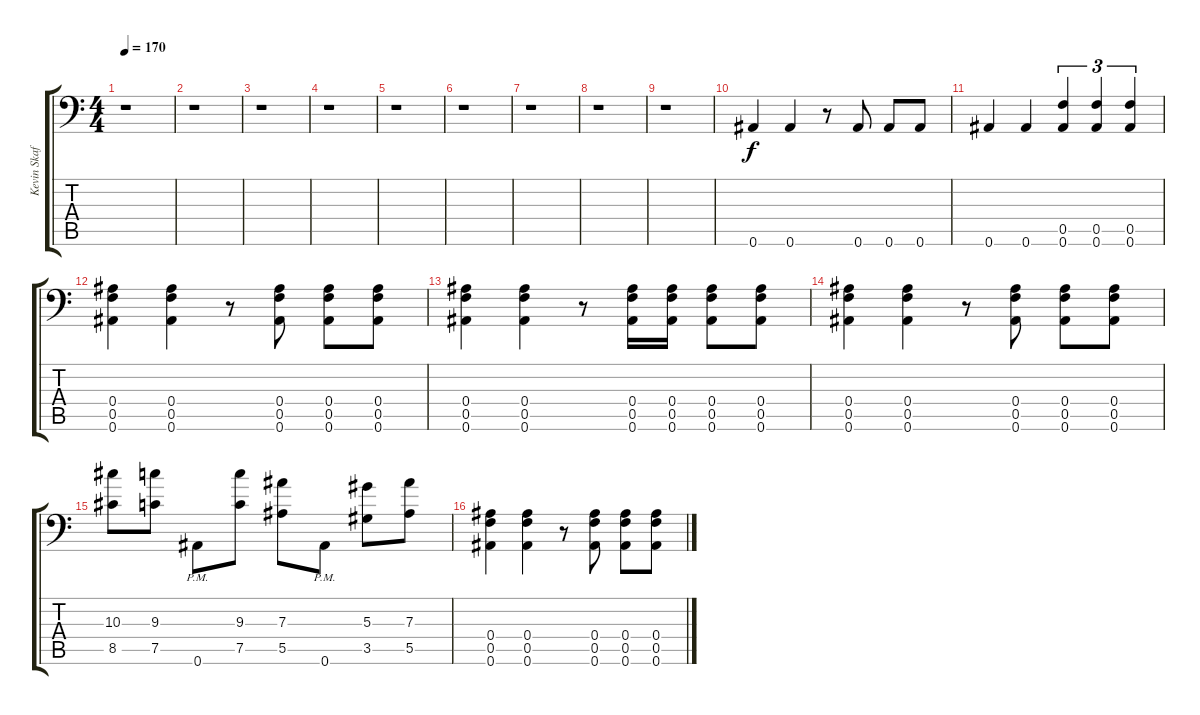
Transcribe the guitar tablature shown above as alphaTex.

\track ("Kevin Skaff - Lead Guitar (Left)" "Kevin Skaf") {instrument distortionguitar}
\staff {score tabs}
\tuning (C4 G3 Eb3 Bb2 F2 Bb1) {hide}
\ts (4 4)
\tempo 170
\clef f4
\ks c
r.1{dy f} |
r.1 |
r.1 |
r.1 |
r.1 |
r.1 |
r.1 |
r.1 |
r.1 |
0.6.4 0.6.4 r.8 0.6.8 0.6.8 0.6.8 |
0.6.4 0.6.4 (0.5 0.6).4{tu (3 2)} (0.5 0.6).4{tu (3 2)} (0.5 0.6).4{tu (3 2)} |
(0.4 0.5 0.6).4 (0.4 0.5 0.6).4 r.8 (0.4 0.5 0.6).8 (0.4 0.5 0.6).8 (0.4 0.5 0.6).8 |
(0.4 0.5 0.6).4 (0.4 0.5 0.6).4 r.8 (0.4 0.5 0.6).16 (0.4 0.5 0.6).16 (0.4 0.5 0.6).8 (0.4 0.5 0.6).8 |
(0.4 0.5 0.6).4 (0.4 0.5 0.6).4 r.8 (0.4 0.5 0.6).8 (0.4 0.5 0.6).8 (0.4 0.5 0.6).8 |
(10.3 8.5).8 (9.3 7.5).8 0.6{pm}.8 (9.3 7.5).8 (7.3 5.5).8 0.6{pm}.8 (5.3 3.5).8 (7.3 5.5).8 |
(0.4 0.5 0.6).4 (0.4 0.5 0.6).4 r.8 (0.4 0.5 0.6).8 (0.4 0.5 0.6).8 (0.4 0.5 0.6).8
